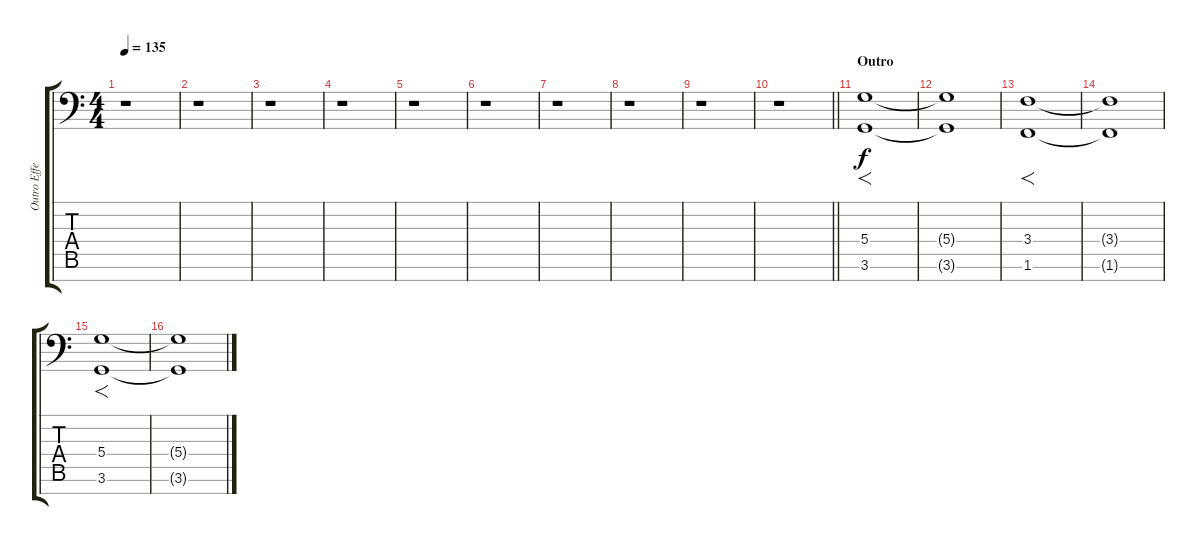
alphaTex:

\track ("Outro Effect I" "Outro Effe") {instrument synthstrings2}
\staff {score tabs}
\tuning (E4 B3 G3 D3 A2 E2 A1) {hide}
\ts (4 4)
\tempo 135
\clef f4
\ks c
r.1{dy f} |
r.1 |
r.1 |
r.1 |
r.1 |
r.1 |
r.1 |
r.1 |
r.1 |
\barLineRight lightlight
r.1 |
\section ("" "Outro")
(5.4 3.6).1{f} |
(5.4{t} 3.6{t}).1 |
(3.4 1.6).1{f} |
(3.4{t} 1.6{t}).1 |
(5.4 3.6).1{f} |
(5.4{t} 3.6{t}).1
